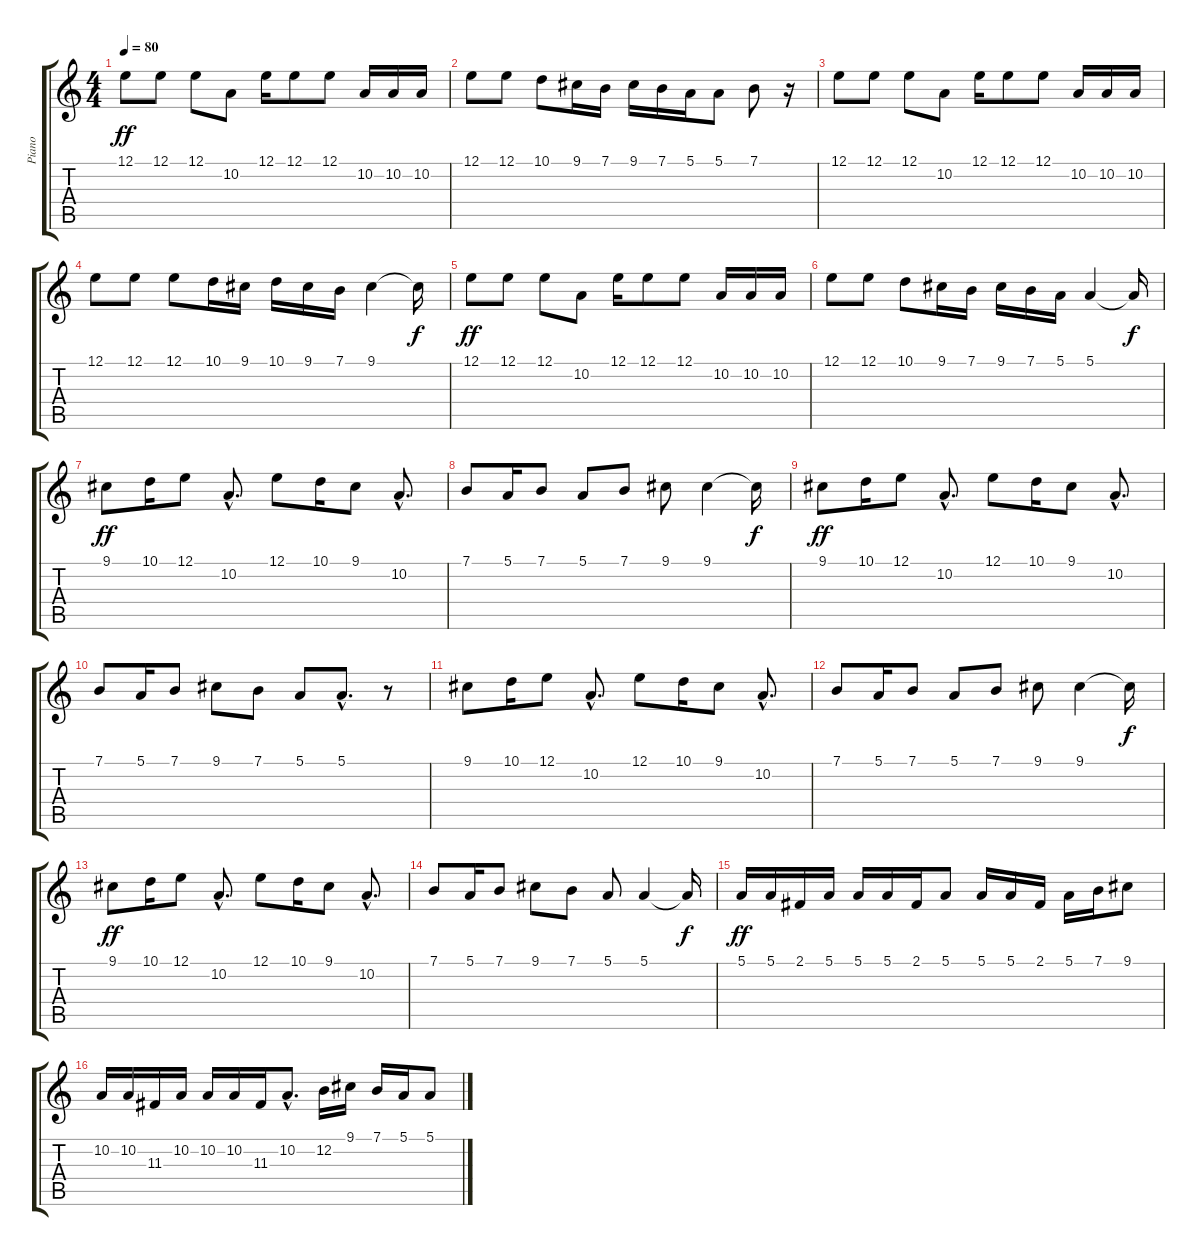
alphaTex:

\track ("Piano" "Piano") {instrument acousticgrandpiano}
\staff {score tabs}
\tuning (E4 B3 G3 D3 A2 E2) {hide}
\ts (4 4)
\tempo 80
\clef g2
\ks c
12.1.8{dy ff} 12.1.8 12.1.8 10.2.8 12.1.16 12.1.8 12.1.8 10.2.16 10.2.16 10.2.16 |
12.1.8 12.1.8 10.1.8 9.1.16 7.1.16 9.1.16 7.1.16 5.1.16 5.1.8 7.1.8 r.16 |
12.1.8 12.1.8 12.1.8 10.2.8 12.1.16 12.1.8 12.1.8 10.2.16 10.2.16 10.2.16 |
12.1.8 12.1.8 12.1.8 10.1.16 9.1.16 10.1.16 9.1.16 7.1.16 9.1.4 9.1{t}.16{dy f} |
12.1.8{dy ff} 12.1.8 12.1.8 10.2.8 12.1.16 12.1.8 12.1.8 10.2.16 10.2.16 10.2.16 |
12.1.8 12.1.8 10.1.8 9.1.16 7.1.16 9.1.16 7.1.16 5.1.16 5.1.4 5.1{t}.16{dy f} |
9.1.8{dy ff} 10.1.16 12.1.8 10.2{hac}.8{d} 12.1.8 10.1.16 9.1.8 10.2{hac}.8{d} |
7.1.8 5.1.16 7.1.8 5.1.8 7.1.8 9.1.8 9.1.4 9.1{t}.16{dy f} |
9.1.8{dy ff} 10.1.16 12.1.8 10.2{hac}.8{d} 12.1.8 10.1.16 9.1.8 10.2{hac}.8{d} |
7.1.8 5.1.16 7.1.8 9.1.8 7.1.8 5.1.8 5.1{hac}.8{d} r.8 |
9.1.8 10.1.16 12.1.8 10.2{hac}.8{d} 12.1.8 10.1.16 9.1.8 10.2{hac}.8{d} |
7.1.8 5.1.16 7.1.8 5.1.8 7.1.8 9.1.8 9.1.4 9.1{t}.16{dy f} |
9.1.8{dy ff} 10.1.16 12.1.8 10.2{hac}.8{d} 12.1.8 10.1.16 9.1.8 10.2{hac}.8{d} |
7.1.8 5.1.16 7.1.8 9.1.8 7.1.8 5.1.8 5.1.4 5.1{t}.16{dy f} |
5.1.16{dy ff} 5.1.16 2.1.16 5.1.16 5.1.16 5.1.16 2.1.16 5.1.8 5.1.16 5.1.16 2.1.16 5.1.16 7.1.16 9.1.8 |
10.2.16 10.2.16 11.3.16 10.2.16 10.2.16 10.2.16 11.3.16 10.2{hac}.8{d} 12.2.16 9.1.16 7.1.16 5.1.16 5.1.8
